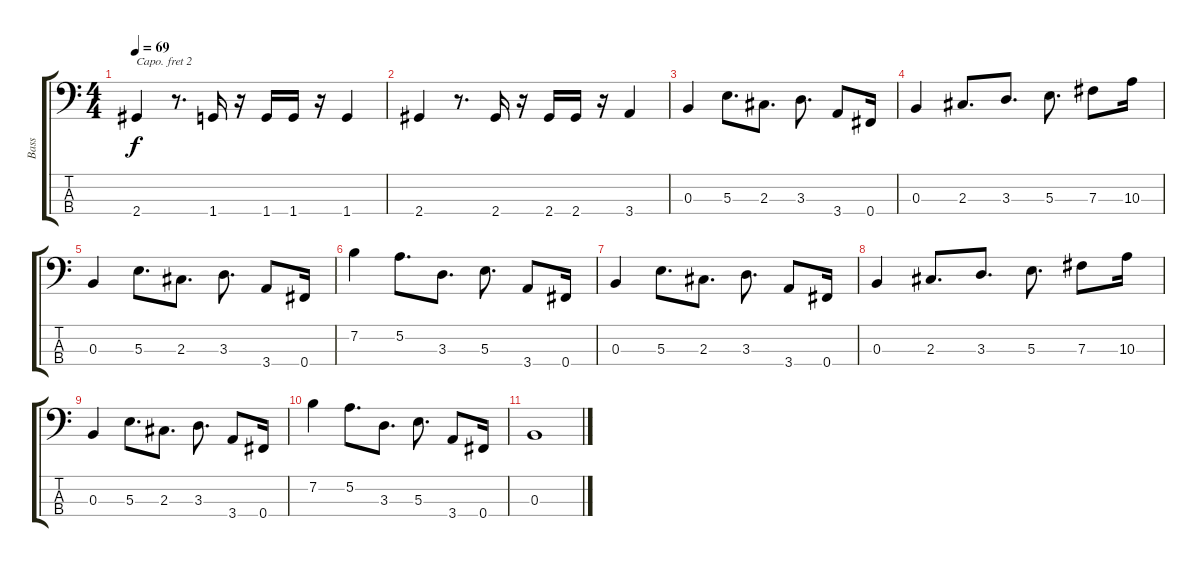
\track ("Bass" "Bass") {instrument fretlessbass}
\staff {score tabs}
\capo 2
\tuning (G2 D2 A1 E1) {hide}
\ts (4 4)
\tempo 69
\clef f4
\ks c
2.4.4{dy f} r.8{d} 1.4.16 r.16 1.4.16 1.4.16 r.16 1.4.4 |
2.4.4 r.8{d} 2.4.16 r.16 2.4.16 2.4.16 r.16 3.4.4 |
0.3.4 5.3.8{d} 2.3.8{d} 3.3.8{d} 3.4.8 0.4.16 |
0.3.4 2.3.8{d} 3.3.8{d} 5.3.8{d} 7.3.8 10.3.16 |
0.3.4 5.3.8{d} 2.3.8{d} 3.3.8{d} 3.4.8 0.4.16 |
7.2.4 5.2.8{d} 3.3.8{d} 5.3.8{d} 3.4.8 0.4.16 |
0.3.4 5.3.8{d} 2.3.8{d} 3.3.8{d} 3.4.8 0.4.16 |
0.3.4 2.3.8{d} 3.3.8{d} 5.3.8{d} 7.3.8 10.3.16 |
0.3.4 5.3.8{d} 2.3.8{d} 3.3.8{d} 3.4.8 0.4.16 |
7.2.4 5.2.8{d} 3.3.8{d} 5.3.8{d} 3.4.8 0.4.16 |
0.3.1
